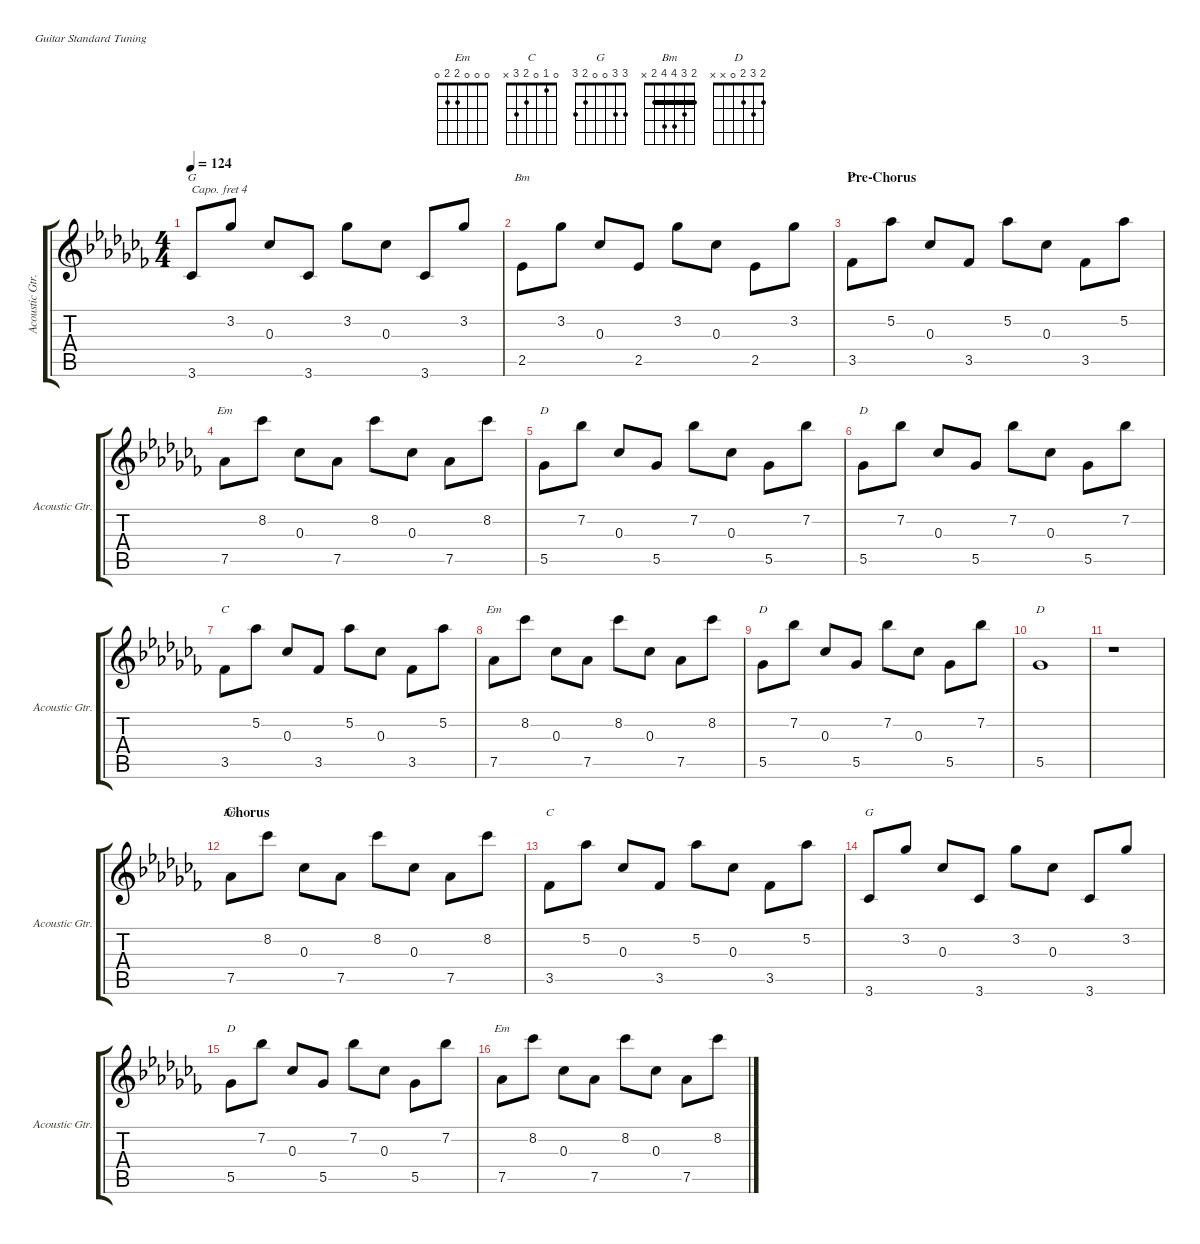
\defaultSystemsLayout 4
\hideDynamics
\singleTrackTrackNamePolicy allsystems
\multiTrackTrackNamePolicy allsystems
\otherSystemsTrackNameOrientation horizontal
\extendBarLines
\track ("Acoustic Guitar" "Acoustic Gtr.") {instrument acousticguitarsteel}
\staff {score tabs}
\capo 4
\tuning (E4 B3 G3 D3 A2 E2)
\chord ("Em" 0 0 0 2 2 0) {showfingering false}
\chord ("C" 0 1 0 2 3 x) {showfingering false}
\chord ("G" 3 3 0 0 2 3) {showfingering false}
\chord ("Bm" 2 3 4 4 2 x) {showfingering false barre 2}
\chord ("D" 2 3 2 0 x x) {showfingering false}
\ts (4 4)
\tempo 124
\clef g2
\ks abminor
3.6{acc b}.8{ch "G" dy mf beam Up} 3.2{acc b}.8{beam Up} 0.3{acc b}.8{beam Up} 3.6{acc b}.8{beam Up} 3.2{acc b}.8{beam Down} 0.3{acc b}.8{beam Down} 3.6{acc b}.8{beam Up} 3.2{acc b}.8{beam Up} |
2.5{acc b}.8{ch "Bm" beam Down} 3.2{acc b}.8{beam Down} 0.3{acc b}.8{beam Up} 2.5{acc b}.8{beam Up} 3.2{acc b}.8{beam Down} 0.3{acc b}.8{beam Down} 2.5{acc b}.8{beam Down} 3.2{acc b}.8{beam Down} |
\section ("" "Pre-Chorus")
3.5{acc b}.8{ch "C" beam Down} 5.2{acc b}.8{beam Down} 0.3{acc b}.8{beam Up} 3.5{acc b}.8{beam Up} 5.2{acc b}.8{beam Down} 0.3{acc b}.8{beam Down} 3.5{acc b}.8{beam Down} 5.2{acc b}.8{beam Down} |
7.5{acc b}.8{ch "Em" beam Down} 8.2{acc b}.8{beam Down} 0.3{acc b}.8{beam Down} 7.5{acc b}.8{beam Down} 8.2{acc b}.8{beam Down} 0.3{acc b}.8{beam Down} 7.5{acc b}.8{beam Down} 8.2{acc b}.8{beam Down} |
5.5{acc b}.8{ch "D" beam Down} 7.2{acc b}.8{beam Down} 0.3{acc b}.8{beam Up} 5.5{acc b}.8{beam Up} 7.2{acc b}.8{beam Down} 0.3{acc b}.8{beam Down} 5.5{acc b}.8{beam Down} 7.2{acc b}.8{beam Down} |
5.5{acc b}.8{ch "D" beam Down} 7.2{acc b}.8{beam Down} 0.3{acc b}.8{beam Up} 5.5{acc b}.8{beam Up} 7.2{acc b}.8{beam Down} 0.3{acc b}.8{beam Down} 5.5{acc b}.8{beam Down} 7.2{acc b}.8{beam Down} |
3.5{acc b}.8{ch "C" beam Down} 5.2{acc b}.8{beam Down} 0.3{acc b}.8{beam Up} 3.5{acc b}.8{beam Up} 5.2{acc b}.8{beam Down} 0.3{acc b}.8{beam Down} 3.5{acc b}.8{beam Down} 5.2{acc b}.8{beam Down} |
7.5{acc b}.8{ch "Em" beam Down} 8.2{acc b}.8{beam Down} 0.3{acc b}.8{beam Down} 7.5{acc b}.8{beam Down} 8.2{acc b}.8{beam Down} 0.3{acc b}.8{beam Down} 7.5{acc b}.8{beam Down} 8.2{acc b}.8{beam Down} |
5.5{acc b}.8{ch "D" beam Down} 7.2{acc b}.8{beam Down} 0.3{acc b}.8{beam Up} 5.5{acc b}.8{beam Up} 7.2{acc b}.8{beam Down} 0.3{acc b}.8{beam Down} 5.5{acc b}.8{beam Down} 7.2{acc b}.8{beam Down} |
5.5{acc b}.1{ch "D" beam Up} |
r.1{beam Down} |
\section ("" "Chorus")
7.5{acc b}.8{ch "Em" beam Down} 8.2{acc b}.8{beam Down} 0.3{acc b}.8{beam Down} 7.5{acc b}.8{beam Down} 8.2{acc b}.8{beam Down} 0.3{acc b}.8{beam Down} 7.5{acc b}.8{beam Down} 8.2{acc b}.8{beam Down} |
3.5{acc b}.8{ch "C" beam Down} 5.2{acc b}.8{beam Down} 0.3{acc b}.8{beam Up} 3.5{acc b}.8{beam Up} 5.2{acc b}.8{beam Down} 0.3{acc b}.8{beam Down} 3.5{acc b}.8{beam Down} 5.2{acc b}.8{beam Down} |
3.6{acc b}.8{ch "G" beam Up} 3.2{acc b}.8{beam Up} 0.3{acc b}.8{beam Up} 3.6{acc b}.8{beam Up} 3.2{acc b}.8{beam Down} 0.3{acc b}.8{beam Down} 3.6{acc b}.8{beam Up} 3.2{acc b}.8{beam Up} |
5.5{acc b}.8{ch "D" beam Down} 7.2{acc b}.8{beam Down} 0.3{acc b}.8{beam Up} 5.5{acc b}.8{beam Up} 7.2{acc b}.8{beam Down} 0.3{acc b}.8{beam Down} 5.5{acc b}.8{beam Down} 7.2{acc b}.8{beam Down} |
7.5{acc b}.8{ch "Em" beam Down} 8.2{acc b}.8{beam Down} 0.3{acc b}.8{beam Down} 7.5{acc b}.8{beam Down} 8.2{acc b}.8{beam Down} 0.3{acc b}.8{beam Down} 7.5{acc b}.8{beam Down} 8.2{acc b}.8{beam Down}
